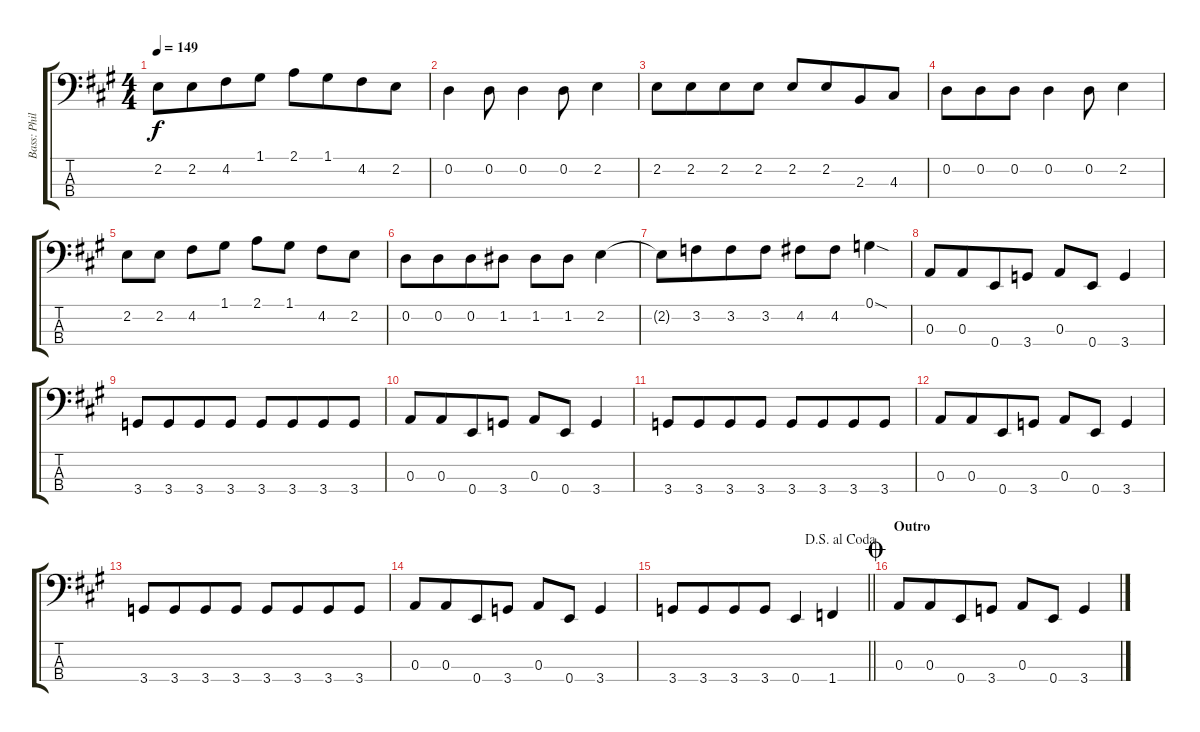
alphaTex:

\track ("Bass: Phillip" "Bass: Phil") {instrument electricbassfinger}
\staff {score tabs}
\tuning (G2 D2 A1 E1) {hide}
\ts (4 4)
\tempo 149
\clef f4
\ks a
2.2.8{dy f} 2.2.8{beam merge} 4.2.8{beam merge} 1.1.8{beam split} 2.1.8{beam merge} 1.1.8{beam merge} 4.2.8{beam merge} 2.2.8 |
0.2.4 0.2.8 0.2.4 0.2.8 2.2.4 |
2.2.8 2.2.8{beam merge} 2.2.8 2.2.8{beam split} 2.2.8 2.2.8{beam merge} 2.3.8 4.3.8 |
0.2.8 0.2.8{beam merge} 0.2.8 0.2.4 0.2.8 2.2.4 |
2.2.8 2.2.8 4.2.8 1.1.8 2.1.8 1.1.8 4.2.8 2.2.8 |
0.2.8 0.2.8{beam merge} 0.2.8 1.2.8 1.2.8 1.2.8 2.2.4 |
2.2{t}.8 3.2.8{beam merge} 3.2.8 3.2.8 4.2.8 4.2.8 0.1{sod}.4 |
0.3.8 0.3.8{beam merge} 0.4.8 3.4.8 0.3.8 0.4.8 3.4.4 |
3.4.8 3.4.8{beam merge} 3.4.8 3.4.8 3.4.8 3.4.8{beam merge} 3.4.8 3.4.8 |
0.3.8 0.3.8{beam merge} 0.4.8 3.4.8 0.3.8 0.4.8 3.4.4 |
3.4.8 3.4.8{beam merge} 3.4.8 3.4.8 3.4.8 3.4.8{beam merge} 3.4.8 3.4.8 |
0.3.8 0.3.8{beam merge} 0.4.8 3.4.8 0.3.8 0.4.8 3.4.4 |
3.4.8 3.4.8{beam merge} 3.4.8 3.4.8 3.4.8 3.4.8{beam merge} 3.4.8 3.4.8 |
0.3.8 0.3.8{beam merge} 0.4.8 3.4.8 0.3.8 0.4.8 3.4.4 |
\jump dalsegnoalcoda
\barLineRight lightlight
3.4.8 3.4.8{beam merge} 3.4.8 3.4.8 0.4.4 1.4.4 |
\section ("" "Outro")
\jump coda
0.3.8 0.3.8{beam merge} 0.4.8 3.4.8 0.3.8 0.4.8 3.4.4
